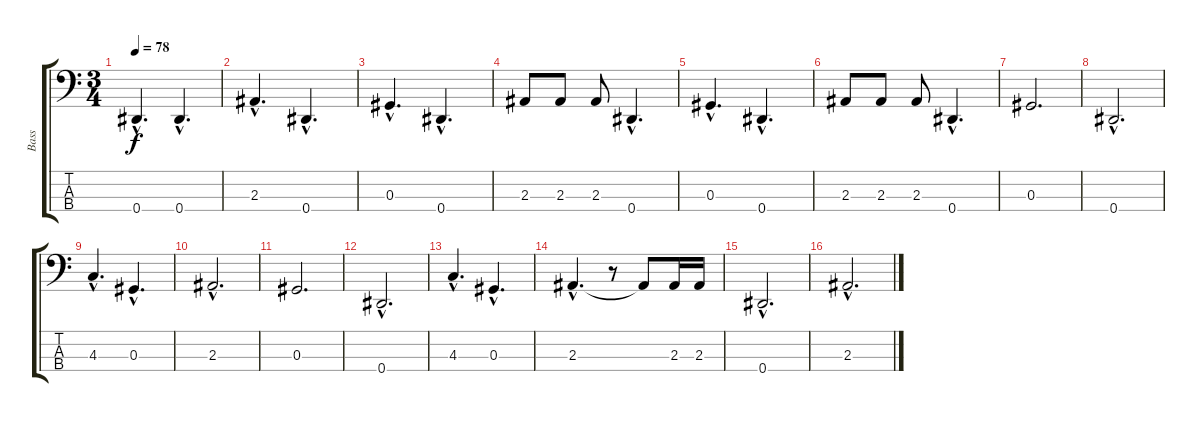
\track ("Bass" "Bass") {instrument electricbassfinger}
\staff {score tabs}
\tuning (Gb2 Db2 Ab1 Eb1) {hide}
\ts (3 4)
\tempo 78
\clef f4
\ks c
0.4{hac}.4{d dy f} 0.4{hac}.4{d} |
2.3{hac}.4{d} 0.4{hac}.4{d} |
0.3{hac}.4{d} 0.4{hac}.4{d} |
2.3.8 2.3.8 2.3.8 0.4{hac}.4{d} |
0.3{hac}.4{d} 0.4{hac}.4{d} |
2.3.8 2.3.8 2.3.8 0.4{hac}.4{d} |
0.3.2{d} |
0.4{hac}.2{d} |
4.3{hac}.4{d} 0.3{hac}.4{d} |
2.3{hac}.2{d} |
0.3.2{d} |
0.4{hac}.2{d} |
4.3{hac}.4{d} 0.3{hac}.4{d} |
2.3{hac}.4{d} r.8 2.3{t}.8 2.3.16 2.3.16 |
0.4{hac}.2{d} |
2.3{hac}.2{d}
